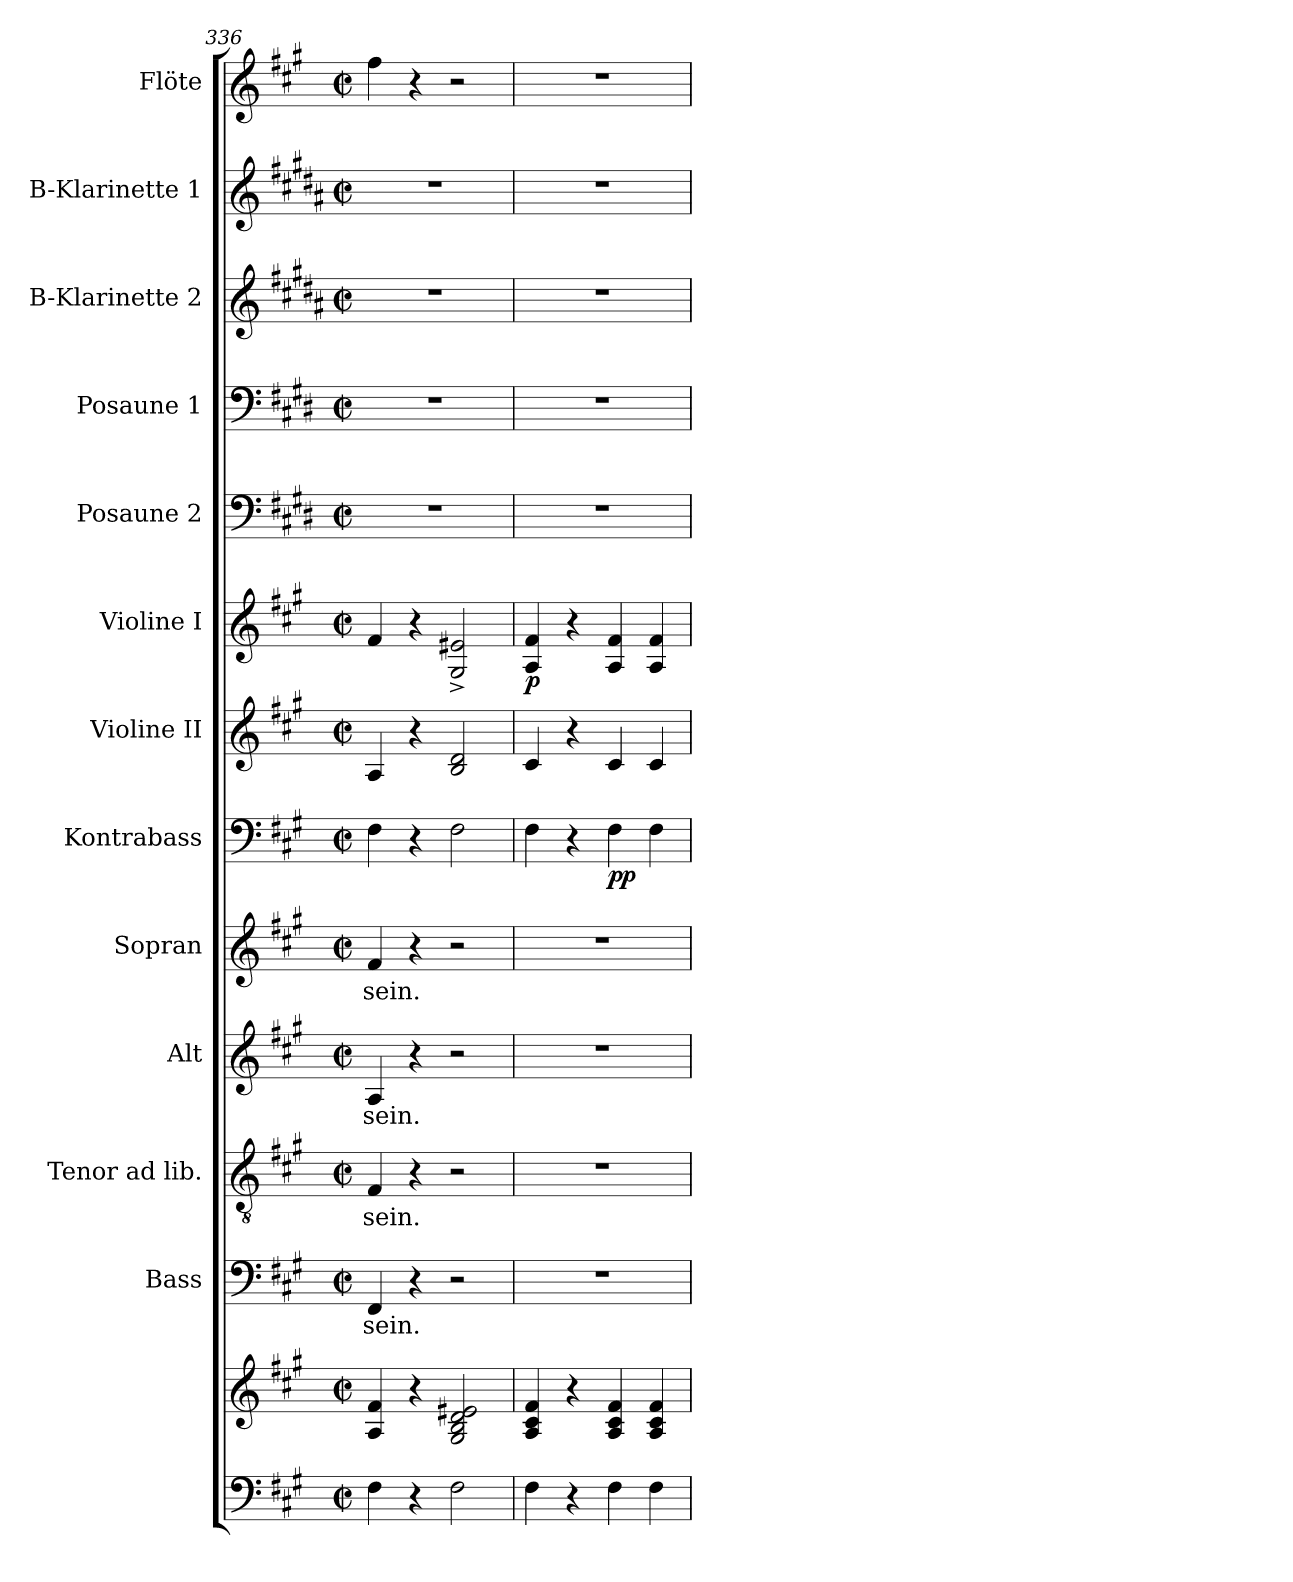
**kern	**kern	**kern	**text	**kern	**text	**kern	**text	**kern	**text	**kern	**dynam	**kern	**kern	**dynam	**kern	**kern	**kern	**kern	**kern
*part13	*part13	*part12	*part12	*part11	*part11	*part10	*part10	*part9	*part9	*part8	*part8	*part7	*part6	*part6	*part5	*part4	*part3	*part2	*part1
*staff14	*staff13	*staff12	*staff12	*staff11	*staff11	*staff10	*staff10	*staff9	*staff9	*staff8	*staff8	*staff7	*staff6	*staff6	*staff5	*staff4	*staff3	*staff2	*staff1
*	*	*I"Bass	*	*I"Tenor ad lib.	*	*I"Alt	*	*I"Sopran	*	*I"Kontrabass	*	*I"Violine II	*I"Violine I	*	*I"Posaune 2	*I"Posaune 1	*I"B-Klarinette 2	*I"B-Klarinette 1	*I"Flöte
*	*	*I'B.	*	*I'T.	*	*I'A.	*	*I'S.	*	*I'Kb.	*	*I'Vl. II	*I'Vl. I	*	*I'Pos 2	*I'Pos. 1	*I'B Kl. 2	*I'B Kl. 1	*I'Fl.
*clefF4	*clefG2	*clefF4	*	*clefGv2	*	*clefG2	*	*clefG2	*	*clefF4	*	*clefG2	*clefG2	*	*clefF4	*clefF4	*clefG2	*clefG2	*clefG2
*	*	*	*	*	*	*	*	*	*	*ITrd7c12	*	*	*	*	*ITrd4c7	*ITrd4c7	*ITrd1c2	*ITrd1c2	*
*k[f#c#g#]	*k[f#c#g#]	*k[f#c#g#]	*	*k[f#c#g#]	*	*k[f#c#g#]	*	*k[f#c#g#]	*	*k[f#c#g#]	*	*k[f#c#g#]	*k[f#c#g#]	*	*k[f#c#g#]	*k[f#c#g#]	*k[f#c#g#]	*k[f#c#g#]	*k[f#c#g#]
*A:	*A:	*A:	*	*A:	*	*A:	*	*A:	*	*A:	*	*A:	*A:	*	*A:	*A:	*A:	*A:	*A:
*M2/2	*M2/2	*M2/2	*	*M2/2	*	*M2/2	*	*M2/2	*	*M2/2	*	*M2/2	*M2/2	*	*M2/2	*M2/2	*M2/2	*M2/2	*M2/2
*met(c|)	*met(c|)	*met(c|)	*	*met(c|)	*	*met(c|)	*	*met(c|)	*	*met(c|)	*	*met(c|)	*met(c|)	*	*met(c|)	*met(c|)	*met(c|)	*met(c|)	*met(c|)
=336	=336	=336	=336	=336	=336	=336	=336	=336	=336	=336	=336	=336	=336	=336	=336	=336	=336	=336	=336
!	!	!	!LO:LY:b	!	!LO:LY:b	!	!LO:LY:b	!	!LO:LY:b	!	!	!	!	!	!	!	!	!	!
4F#\	4A/ 4f#/	4FF#/	sein.	4F#/	sein.	4A/	sein.	4f#/	sein.	4FF#\	.	4A/	4f#/	.	1r	1r	1r	1r	4ff#\
4r	4r	4r	.	4r	.	4r	.	4r	.	4r	.	4r	4r	.	.	.	.	.	4r
2F#\	2G#/ 2B/ 2d/ 2e#X/	2r	.	2r	.	2r	.	2r	.	2FF#\	.	2B/ 2d/	2G#/^< 2e#X/^<	.	.	.	.	.	2r
=337	=337	=337	=337	=337	=337	=337	=337	=337	=337	=337	=337	=337	=337	=337	=337	=337	=337	=337	=337
!	!	!	!	!	!	!	!	!	!	!	!	!	!	!LO:DY:b	!	!	!	!	!
4F#\	4A/ 4c#/ 4f#/	1r	.	1r	.	1r	.	1r	.	4FF#\	.	4c#/	4A/ 4f#/	p	1r	1r	1r	1r	1r
4r	4r	.	.	.	.	.	.	.	.	4r	.	4r	4r	.	.	.	.	.	.
!	!	!	!	!	!	!	!	!	!	!	!LO:DY:b	!	!	!	!	!	!	!	!
4F#\	4A/ 4c#/ 4f#/	.	.	.	.	.	.	.	.	4FF#\	pp	4c#/	4A/ 4f#/	.	.	.	.	.	.
4F#\	4A/ 4c#/ 4f#/	.	.	.	.	.	.	.	.	4FF#\	.	4c#/	4A/ 4f#/	.	.	.	.	.	.
=	=	=	=	=	=	=	=	=	=	=	=	=	=	=	=	=	=	=	=
*-	*-	*-	*-	*-	*-	*-	*-	*-	*-	*-	*-	*-	*-	*-	*-	*-	*-	*-	*-
